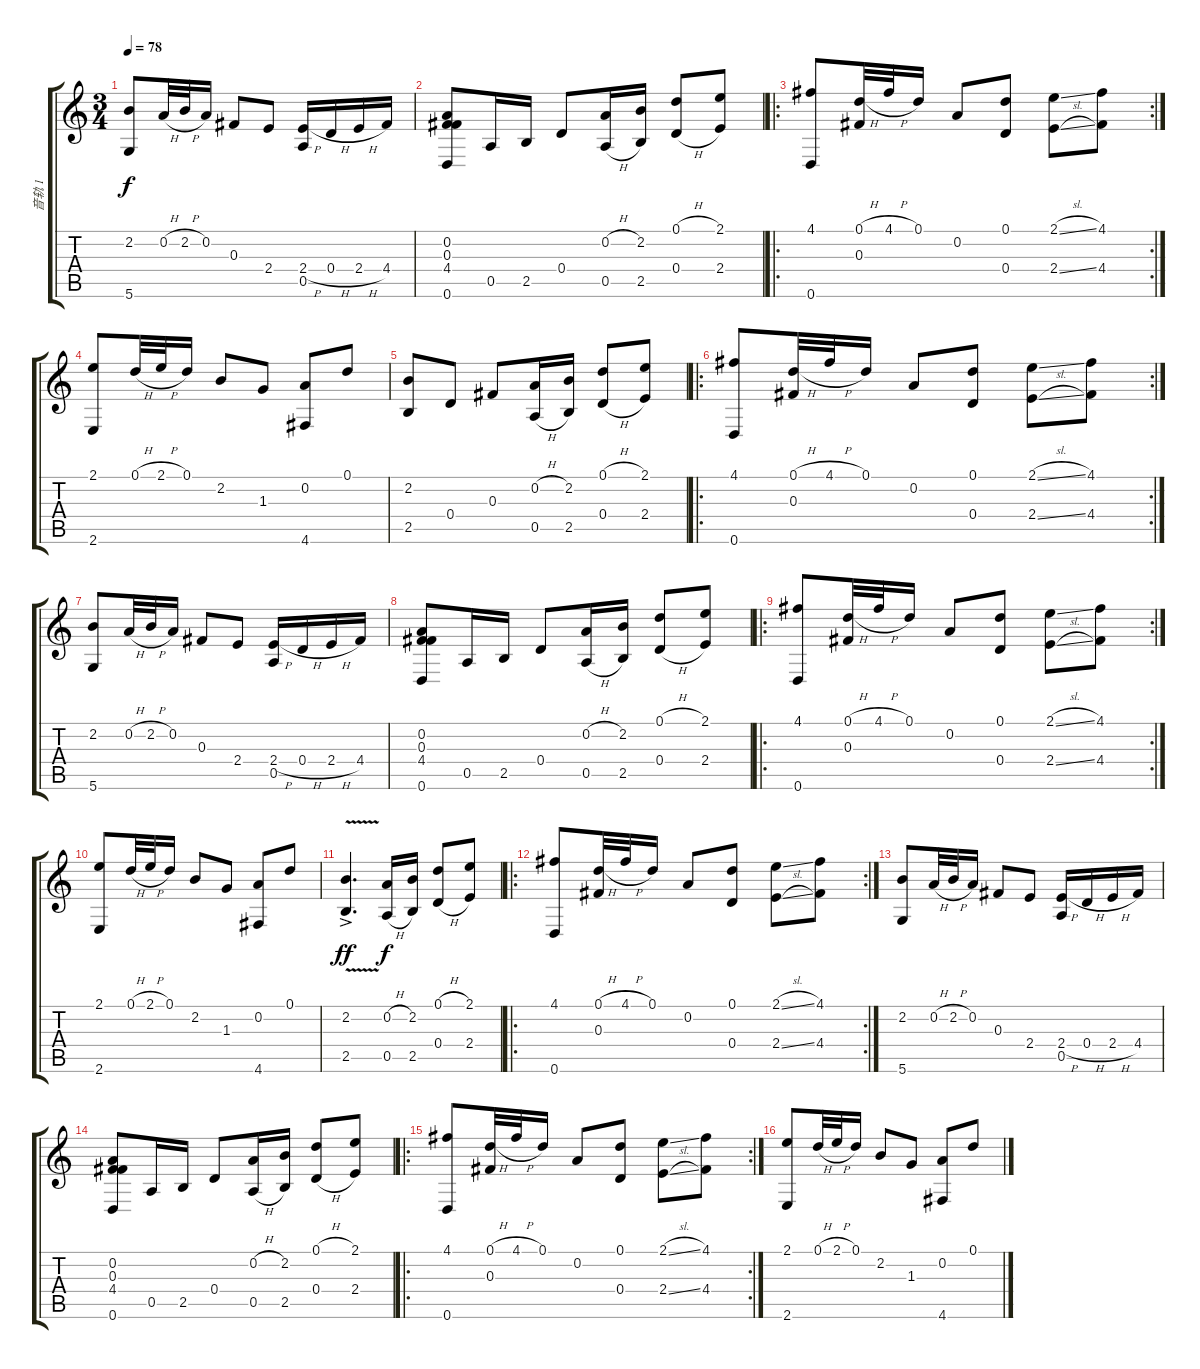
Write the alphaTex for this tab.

\track ("音轨 1" "音轨 1") {instrument acousticguitarnylon}
\staff {score tabs}
\tuning (D4 A3 Gb3 D3 A2 D2) {hide}
\ts (3 4)
\tempo 78
\clef g2
\ks c
(2.2 5.6).8{dy f} 0.2{h}.32 2.2{h}.32 0.2.16 0.3.8 2.4.8 (2.4{h} 0.5).16 0.4{h}.16 2.4{h}.16 4.4.16 |
(0.2 0.3 4.4 0.6).8 0.5.16 2.5.16 0.4.8 (0.2{h} 0.5{h}).16 (2.2 2.5).16 (0.1{h} 0.4{h}).8 (2.1 2.4).8 |
\ro
\rc 2
(4.1 0.6).8 (0.1{h} 0.3).32 4.1{h}.32 0.1.16 0.2.8 (0.1 0.4).8 (2.1{sl} 2.4{sl}).8 (4.1 4.4).8 |
(2.1 2.6).8 0.1{h}.32 2.1{h}.32 0.1.16 2.2.8 1.3.8 (0.2 4.6).8 0.1.8 |
(2.2 2.5).8 0.4.8 0.3.8 (0.2{h} 0.5{h}).16 (2.2 2.5).16 (0.1{h} 0.4{h}).8 (2.1 2.4).8 |
\ro
\rc 2
(4.1 0.6).8 (0.1{h} 0.3).32 4.1{h}.32 0.1.16 0.2.8 (0.1 0.4).8 (2.1{sl} 2.4{sl}).8 (4.1 4.4).8 |
(2.2 5.6).8 0.2{h}.32 2.2{h}.32 0.2.16 0.3.8 2.4.8 (2.4{h} 0.5).16 0.4{h}.16 2.4{h}.16 4.4.16 |
(0.2 0.3 4.4 0.6).8 0.5.16 2.5.16 0.4.8 (0.2{h} 0.5{h}).16 (2.2 2.5).16 (0.1{h} 0.4{h}).8 (2.1 2.4).8 |
\ro
\rc 2
(4.1 0.6).8 (0.1{h} 0.3).32 4.1{h}.32 0.1.16 0.2.8 (0.1 0.4).8 (2.1{sl} 2.4{sl}).8 (4.1 4.4).8 |
(2.1 2.6).8 0.1{h}.32 2.1{h}.32 0.1.16 2.2.8 1.3.8 (0.2 4.6).8 0.1.8 |
(2.2{v ac} 2.5).4{d dy ff} (0.2{h} 0.5{h}).16{dy f} (2.2 2.5).16 (0.1{h} 0.4{h}).8 (2.1 2.4).8 |
\ro
\rc 2
(4.1 0.6).8 (0.1{h} 0.3).32 4.1{h}.32 0.1.16 0.2.8 (0.1 0.4).8 (2.1{sl} 2.4{sl}).8 (4.1 4.4).8 |
(2.2 5.6).8 0.2{h}.32 2.2{h}.32 0.2.16 0.3.8 2.4.8 (2.4{h} 0.5).16 0.4{h}.16 2.4{h}.16 4.4.16 |
(0.2 0.3 4.4 0.6).8 0.5.16 2.5.16 0.4.8 (0.2{h} 0.5{h}).16 (2.2 2.5).16 (0.1{h} 0.4{h}).8 (2.1 2.4).8 |
\ro
\rc 2
(4.1 0.6).8 (0.1{h} 0.3).32 4.1{h}.32 0.1.16 0.2.8 (0.1 0.4).8 (2.1{sl} 2.4{sl}).8 (4.1 4.4).8 |
(2.1 2.6).8 0.1{h}.32 2.1{h}.32 0.1.16 2.2.8 1.3.8 (0.2 4.6).8 0.1.8
